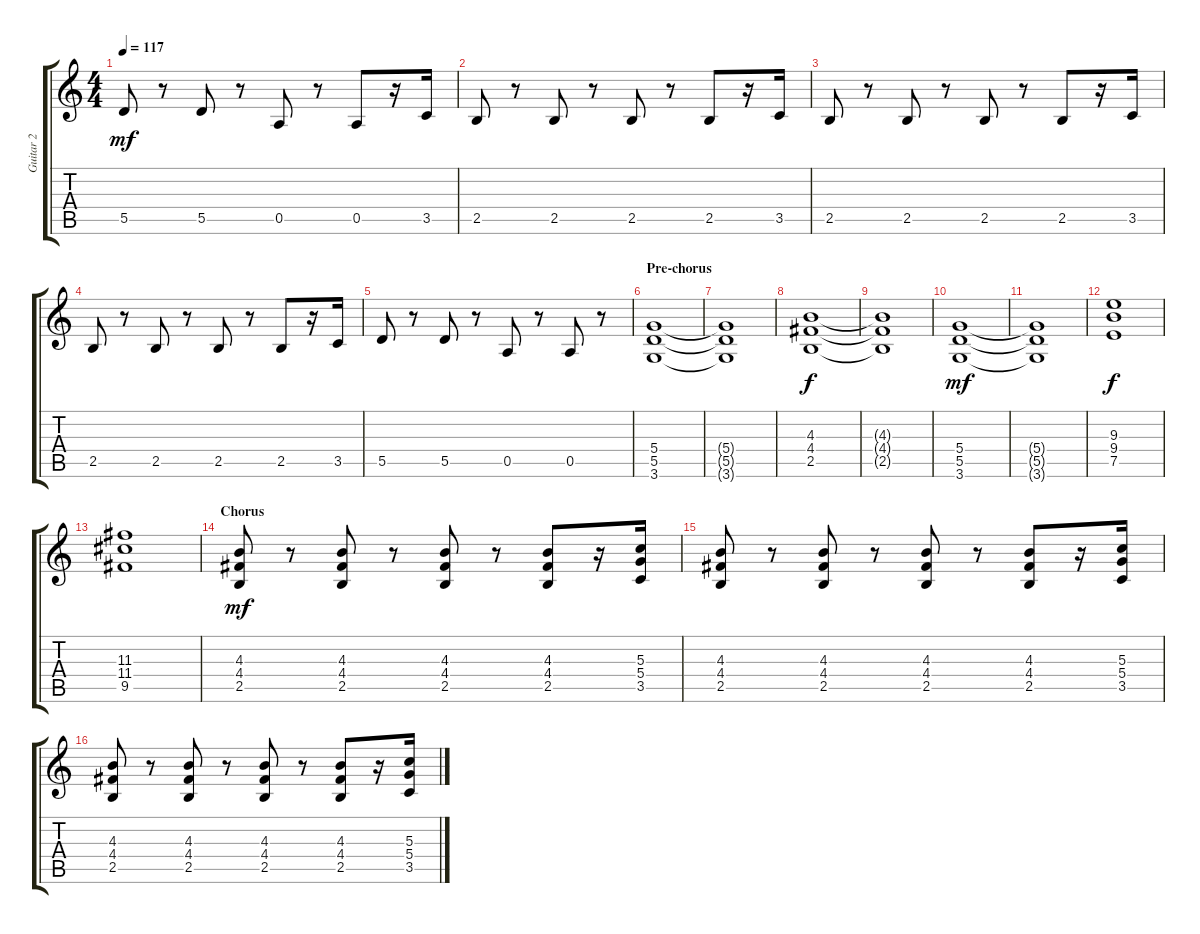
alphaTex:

\track ("Guitar 2" "Guitar 2") {instrument overdrivenguitar}
\staff {score tabs}
\tuning (E4 B3 G3 D3 A2 E2) {hide}
\ts (4 4)
\tempo 117
\clef g2
\ks c
5.5.8{dy mf} r.8 5.5.8 r.8 0.5.8 r.8 0.5.8 r.16 3.5.16 |
2.5.8 r.8 2.5.8 r.8 2.5.8 r.8 2.5.8 r.16 3.5.16 |
2.5.8 r.8 2.5.8 r.8 2.5.8 r.8 2.5.8 r.16 3.5.16 |
2.5.8 r.8 2.5.8 r.8 2.5.8 r.8 2.5.8 r.16 3.5.16 |
5.5.8 r.8 5.5.8 r.8 0.5.8 r.8 0.5.8 r.8 |
\section ("" "Pre-chorus")
(5.4 5.5 3.6).1 |
(5.4{t} 5.5{t} 3.6{t}).1 |
(4.3 4.4 2.5).1{dy f} |
(4.3{t} 4.4{t} 2.5{t}).1 |
(5.4 5.5 3.6).1{dy mf} |
(5.4{t} 5.5{t} 3.6{t}).1 |
(9.3 9.4 7.5).1{dy f} |
(11.3 11.4 9.5).1 |
\section ("" "Chorus")
(4.3 4.4 2.5).8{dy mf} r.8 (4.3 4.4 2.5).8 r.8 (4.3 4.4 2.5).8 r.8 (4.3 4.4 2.5).8 r.16 (5.3 5.4 3.5).16 |
(4.3 4.4 2.5).8 r.8 (4.3 4.4 2.5).8 r.8 (4.3 4.4 2.5).8 r.8 (4.3 4.4 2.5).8 r.16 (5.3 5.4 3.5).16 |
(4.3 4.4 2.5).8 r.8 (4.3 4.4 2.5).8 r.8 (4.3 4.4 2.5).8 r.8 (4.3 4.4 2.5).8 r.16 (5.3 5.4 3.5).16
